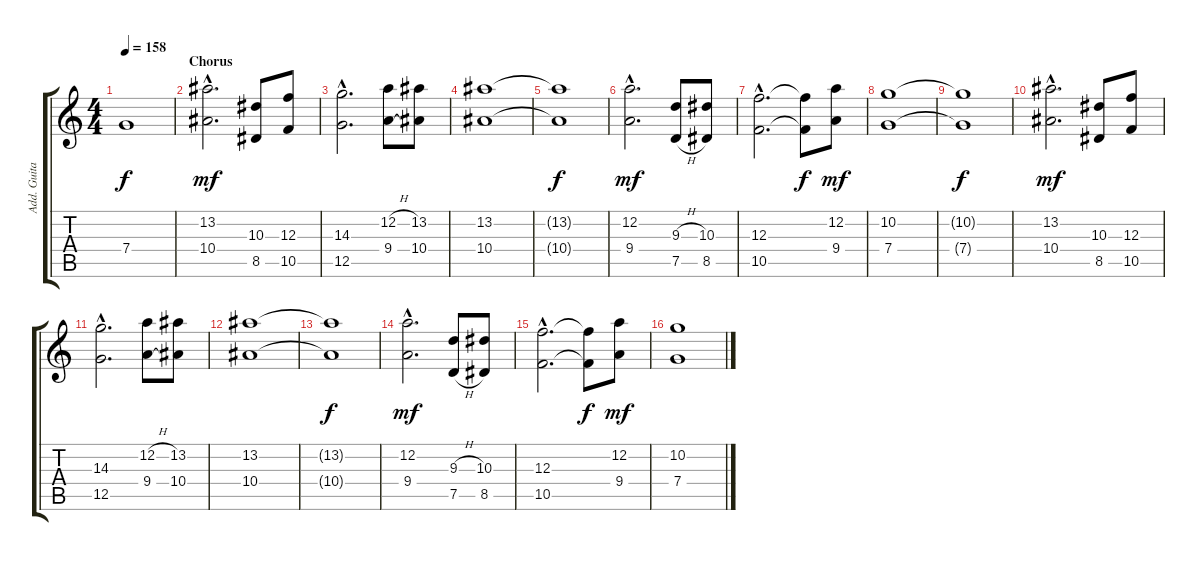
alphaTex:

\track ("Add. Guitar" "Add. Guita") {instrument distortionguitar}
\staff {score tabs}
\tuning (D4 A3 F3 C3 G2 D2) {hide}
\ts (4 4)
\tempo 158
\clef g2
\ks c
7.4{t}.1{dy f} |
\section ("" "Chorus")
(13.2{hac} 10.4{hac}).2{d dy mf volume 14} (10.3 8.5).8 (12.3 10.5).8 |
(14.3{hac} 12.5{hac}).2{d} (12.2{h} 9.4{h}).8 (13.2 10.4).8 |
(13.2 10.4).1 |
(13.2{t} 10.4{t}).1{dy f} |
(12.2{hac} 9.4{hac}).2{d dy mf} (9.3{h} 7.5{h}).8 (10.3 8.5).8 |
(12.3{hac} 10.5{hac}).2{d} (12.3{t} 10.5{t}).8{dy f} (12.2 9.4).8{dy mf} |
(10.2 7.4).1 |
(10.2{t} 7.4{t}).1{dy f} |
(13.2{hac} 10.4{hac}).2{d dy mf volume 14} (10.3 8.5).8 (12.3 10.5).8 |
(14.3{hac} 12.5{hac}).2{d} (12.2{h} 9.4{h}).8 (13.2 10.4).8 |
(13.2 10.4).1 |
(13.2{t} 10.4{t}).1{dy f} |
(12.2{hac} 9.4{hac}).2{d dy mf} (9.3{h} 7.5{h}).8 (10.3 8.5).8 |
(12.3{hac} 10.5{hac}).2{d} (12.3{t} 10.5{t}).8{dy f} (12.2 9.4).8{dy mf} |
(10.2 7.4).1
